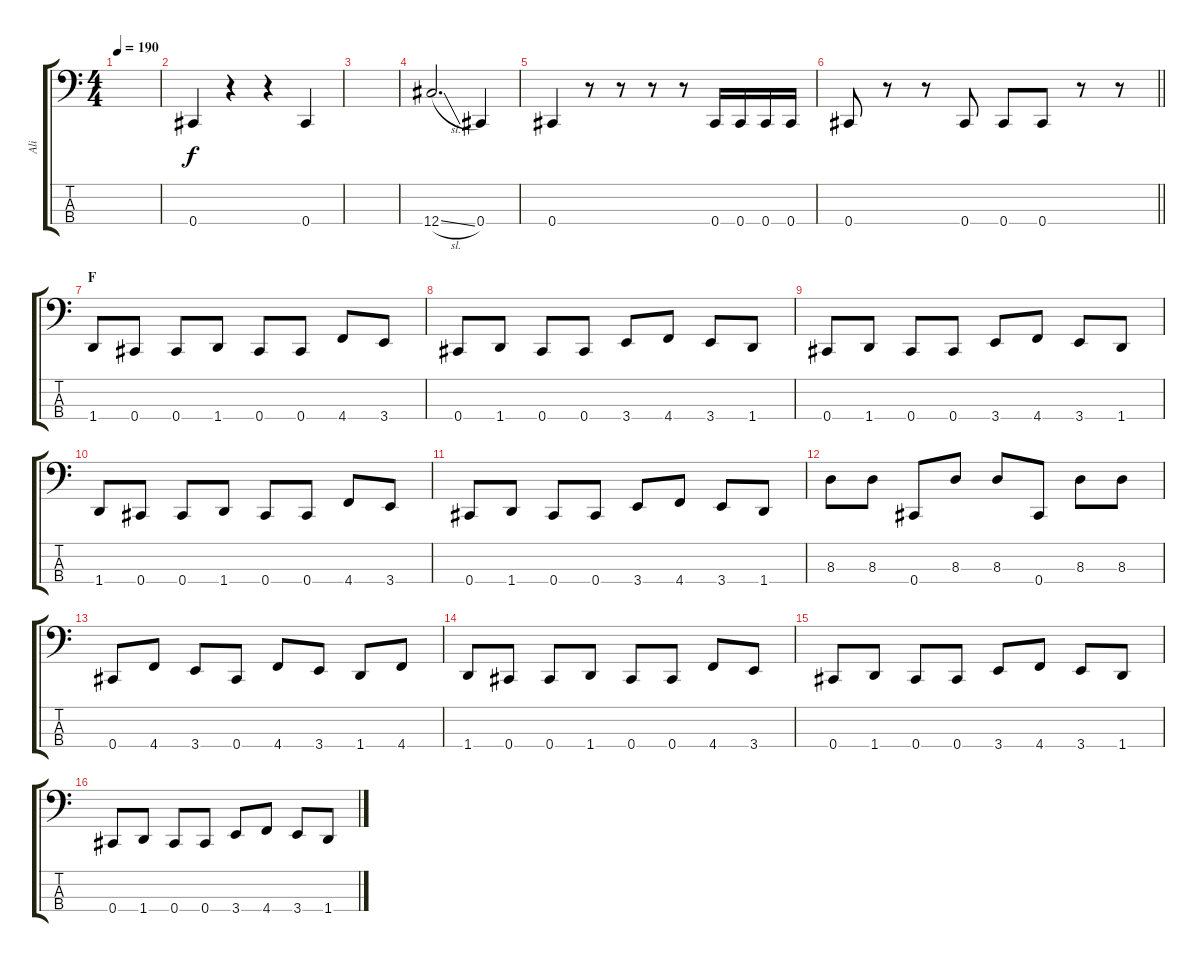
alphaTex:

\track ("Ali" "Ali") {instrument electricbassfinger}
\staff {score tabs}
\tuning (E2 B1 Gb1 Db1) {hide}
\ts (4 4)
\tempo 190
\clef f4
\ks c
|
0.4.4 r.4 r.4 0.4.4 |
|
12.4{sl}.2{d} 0.4.4 |
0.4.4 r.8 r.8 r.8 r.8 0.4.16 0.4.16 0.4.16 0.4.16 |
\barLineRight lightlight
0.4.8 r.8 r.8 0.4.8 0.4.8 0.4.8 r.8 r.8 |
\section ("" "F")
1.4.8 0.4.8 0.4.8 1.4.8 0.4.8 0.4.8 4.4.8 3.4.8 |
0.4.8 1.4.8 0.4.8 0.4.8 3.4.8 4.4.8 3.4.8 1.4.8 |
0.4.8 1.4.8 0.4.8 0.4.8 3.4.8 4.4.8 3.4.8 1.4.8 |
1.4.8 0.4.8 0.4.8 1.4.8 0.4.8 0.4.8 4.4.8 3.4.8 |
0.4.8 1.4.8 0.4.8 0.4.8 3.4.8 4.4.8 3.4.8 1.4.8 |
8.3.8 8.3.8 0.4.8 8.3.8 8.3.8 0.4.8 8.3.8 8.3.8 |
0.4.8 4.4.8 3.4.8 0.4.8 4.4.8 3.4.8 1.4.8 4.4.8 |
1.4.8 0.4.8 0.4.8 1.4.8 0.4.8 0.4.8 4.4.8 3.4.8 |
0.4.8 1.4.8 0.4.8 0.4.8 3.4.8 4.4.8 3.4.8 1.4.8 |
0.4.8 1.4.8 0.4.8 0.4.8 3.4.8 4.4.8 3.4.8 1.4.8
